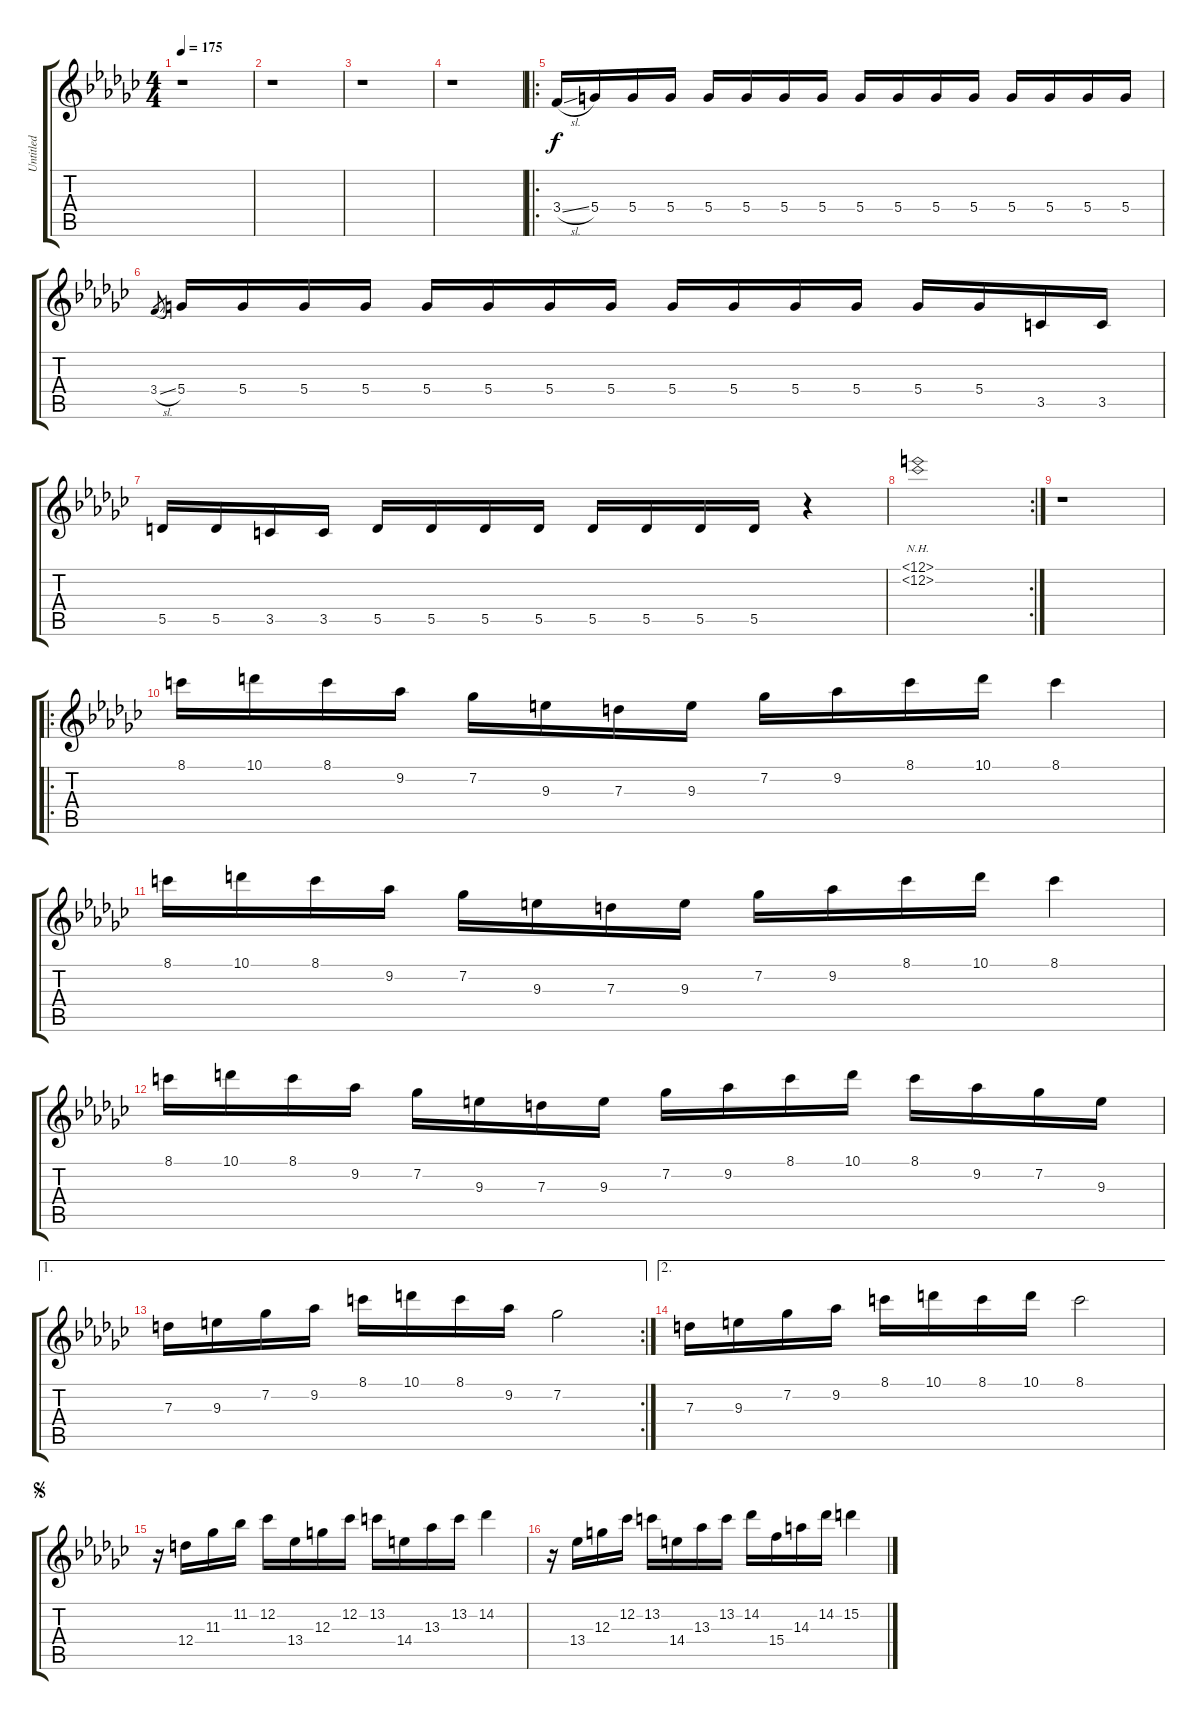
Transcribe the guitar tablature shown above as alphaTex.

\track ("Untitled" "Untitled") {instrument acousticguitarsteel}
\staff {score tabs}
\tuning (E4 B3 G3 D3 A2 E2) {hide}
\ts (4 4)
\tempo 175
\clef g2
\ks gb
r.1{dy f instrument acousticguitarsteel} |
r.1 |
r.1 |
r.1 |
\ro
3.4{sl}.16 5.4.16 5.4.16 5.4.16 5.4.16 5.4.16 5.4.16 5.4.16 5.4.16 5.4.16 5.4.16 5.4.16 5.4.16 5.4.16 5.4.16 5.4.16 |
3.4{sl}.8{gr} 5.4.16 5.4.16 5.4.16 5.4.16 5.4.16 5.4.16 5.4.16 5.4.16 5.4.16 5.4.16 5.4.16 5.4.16 5.4.16 5.4.16 3.5.16 3.5.16 |
5.5.16 5.5.16 3.5.16 3.5.16 5.5.16 5.5.16 5.5.16 5.5.16 5.5.16 5.5.16 5.5.16 5.5.16 r.4 |
\rc 2
(12.1{nh} 12.2{nh}).1 |
r.1 |
\ro
8.1.16 10.1.16 8.1.16 9.2.16 7.2.16 9.3.16 7.3.16 9.3.16 7.2.16 9.2.16 8.1.16 10.1.16 8.1.4 |
8.1.16 10.1.16 8.1.16 9.2.16 7.2.16 9.3.16 7.3.16 9.3.16 7.2.16 9.2.16 8.1.16 10.1.16 8.1.4 |
8.1.16 10.1.16 8.1.16 9.2.16 7.2.16 9.3.16 7.3.16 9.3.16 7.2.16 9.2.16 8.1.16 10.1.16 8.1.16 9.2.16 7.2.16 9.3.16 |
\ae 1
\rc 2
7.3.16 9.3.16 7.2.16 9.2.16 8.1.16 10.1.16 8.1.16 9.2.16 7.2.2 |
\ae 2
7.3.16 9.3.16 7.2.16 9.2.16 8.1.16 10.1.16 8.1.16 10.1.16 8.1.2 |
\jump segno
r.16 12.4.16 11.3.16 11.2.16 12.2.16 13.4.16 12.3.16 12.2.16 13.2.16 14.4.16 13.3.16 13.2.16 14.2.4 |
r.16 13.4.16 12.3.16 12.2.16 13.2.16 14.4.16 13.3.16 13.2.16 14.2.16 15.4.16 14.3.16 14.2.16 15.2.4
